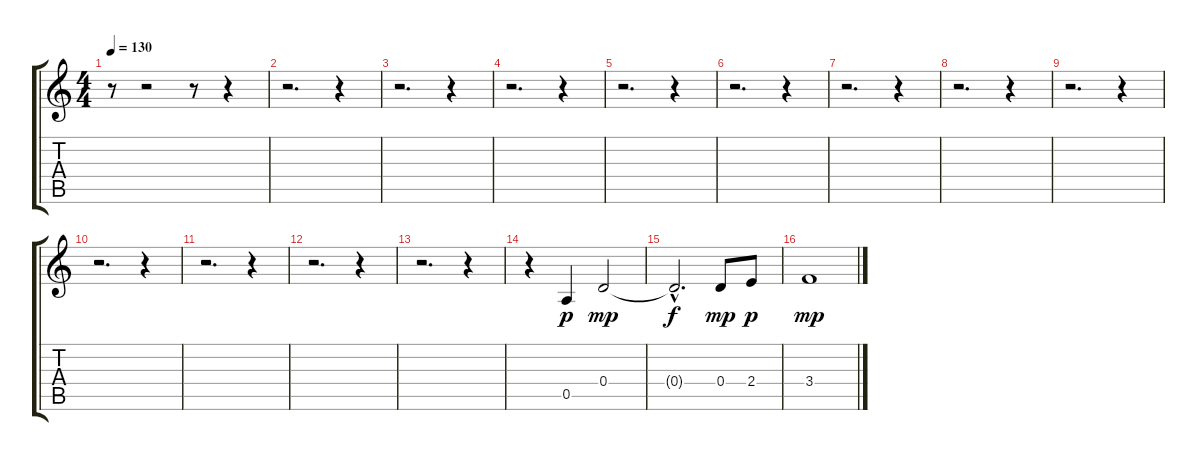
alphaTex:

\track "" {instrument electricbassfinger}
\staff {score tabs}
\tuning (E4 B3 G3 D3 A2 E2) {hide}
\ts (4 4)
\tempo 130
\clef g2
\ks c
r.8{dy f} r.2 r.8 r.4 |
r.2{d} r.4 |
r.2{d} r.4 |
r.2{d} r.4 |
r.2{d} r.4 |
r.2{d} r.4 |
r.2{d} r.4 |
r.2{d} r.4 |
r.2{d} r.4 |
r.2{d} r.4 |
r.2{d} r.4 |
r.2{d} r.4 |
r.2{d} r.4 |
r.4 0.5.4{dy p} 0.4.2{dy mp} |
0.4{hac t}.2{d dy f} 0.4.8{dy mp} 2.4.8{dy p} |
3.4.1{dy mp}
